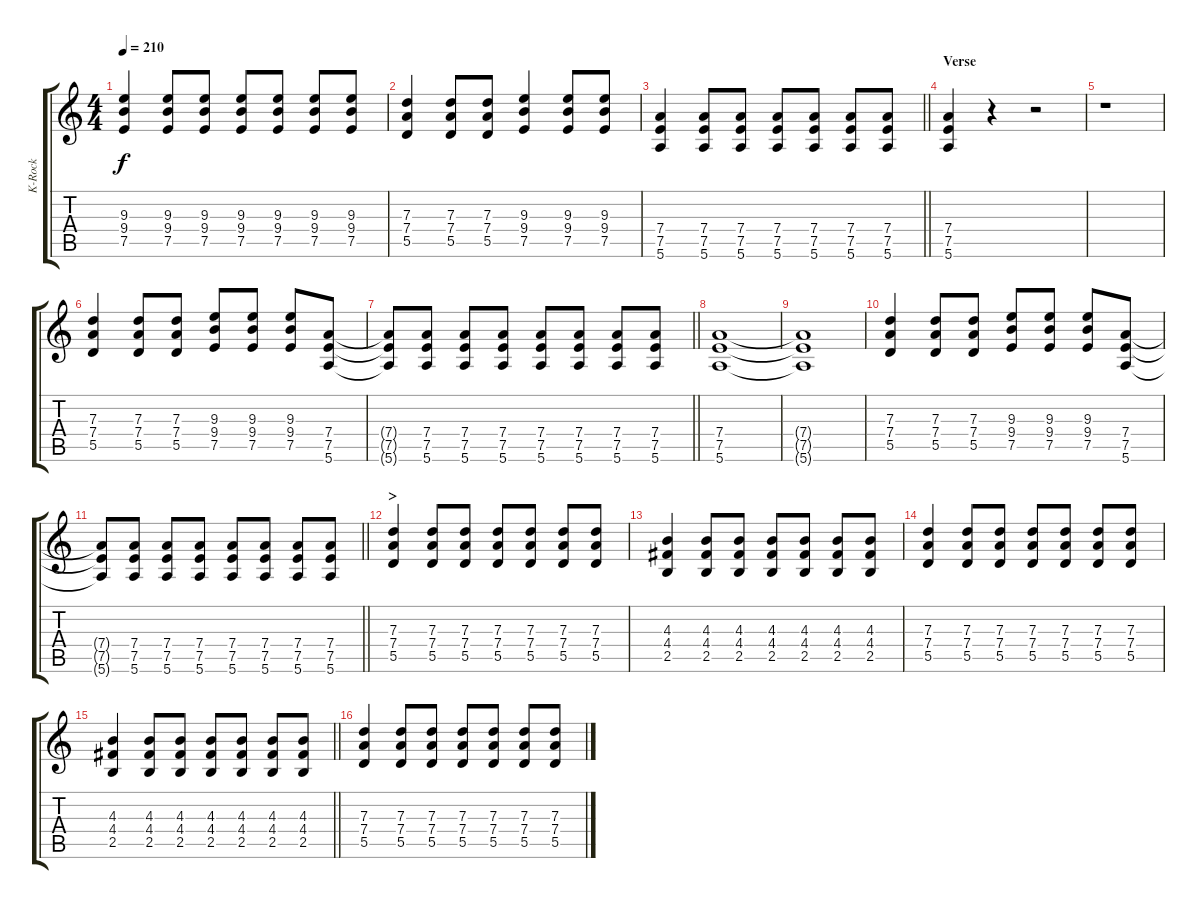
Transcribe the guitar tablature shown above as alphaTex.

\track ("K-Rock" "K-Rock") {instrument distortionguitar}
\staff {score tabs}
\tuning (E4 B3 G3 D3 A2 E2) {hide}
\ts (4 4)
\tempo 210
\clef g2
\ks c
(9.3 9.4 7.5).4{dy f} (9.3 9.4 7.5).8 (9.3 9.4 7.5).8 (9.3 9.4 7.5).8 (9.3 9.4 7.5).8 (9.3 9.4 7.5).8 (9.3 9.4 7.5).8 |
(7.3 7.4 5.5).4 (7.3 7.4 5.5).8 (7.3 7.4 5.5).8 (9.3 9.4 7.5).4 (9.3 9.4 7.5).8 (9.3 9.4 7.5).8 |
\barLineRight lightlight
(7.4 7.5 5.6).4 (7.4 7.5 5.6).8 (7.4 7.5 5.6).8 (7.4 7.5 5.6).8 (7.4 7.5 5.6).8 (7.4 7.5 5.6).8 (7.4 7.5 5.6).8 |
\section ("" "Verse")
(7.4 7.5 5.6).4 r.4 r.2 |
r.1 |
(7.3 7.4 5.5).4 (7.3 7.4 5.5).8 (7.3 7.4 5.5).8 (9.3 9.4 7.5).8 (9.3 9.4 7.5).8 (9.3 9.4 7.5).8 (7.4 7.5 5.6).8 |
\barLineRight lightlight
(7.4{t} 7.5{t} 5.6{t}).8 (7.4 7.5 5.6).8 (7.4 7.5 5.6).8 (7.4 7.5 5.6).8 (7.4 7.5 5.6).8 (7.4 7.5 5.6).8 (7.4 7.5 5.6).8 (7.4 7.5 5.6).8 |
(7.4 7.5 5.6).1 |
(7.4{t} 7.5{t} 5.6{t}).1 |
(7.3 7.4 5.5).4 (7.3 7.4 5.5).8 (7.3 7.4 5.5).8 (9.3 9.4 7.5).8 (9.3 9.4 7.5).8 (9.3 9.4 7.5).8 (7.4 7.5 5.6).8 |
\barLineRight lightlight
(7.4{t} 7.5{t} 5.6{t}).8 (7.4 7.5 5.6).8 (7.4 7.5 5.6).8 (7.4 7.5 5.6).8 (7.4 7.5 5.6).8 (7.4 7.5 5.6).8 (7.4 7.5 5.6).8 (7.4 7.5 5.6).8 |
\section ("" ">")
(7.3 7.4 5.5).4 (7.3 7.4 5.5).8 (7.3 7.4 5.5).8 (7.3 7.4 5.5).8 (7.3 7.4 5.5).8 (7.3 7.4 5.5).8 (7.3 7.4 5.5).8 |
(4.3 4.4 2.5).4 (4.3 4.4 2.5).8 (4.3 4.4 2.5).8 (4.3 4.4 2.5).8 (4.3 4.4 2.5).8 (4.3 4.4 2.5).8 (4.3 4.4 2.5).8 |
(7.3 7.4 5.5).4 (7.3 7.4 5.5).8 (7.3 7.4 5.5).8 (7.3 7.4 5.5).8 (7.3 7.4 5.5).8 (7.3 7.4 5.5).8 (7.3 7.4 5.5).8 |
\barLineRight lightlight
(4.3 4.4 2.5).4 (4.3 4.4 2.5).8 (4.3 4.4 2.5).8 (4.3 4.4 2.5).8 (4.3 4.4 2.5).8 (4.3 4.4 2.5).8 (4.3 4.4 2.5).8 |
(7.3 7.4 5.5).4 (7.3 7.4 5.5).8 (7.3 7.4 5.5).8 (7.3 7.4 5.5).8 (7.3 7.4 5.5).8 (7.3 7.4 5.5).8 (7.3 7.4 5.5).8
